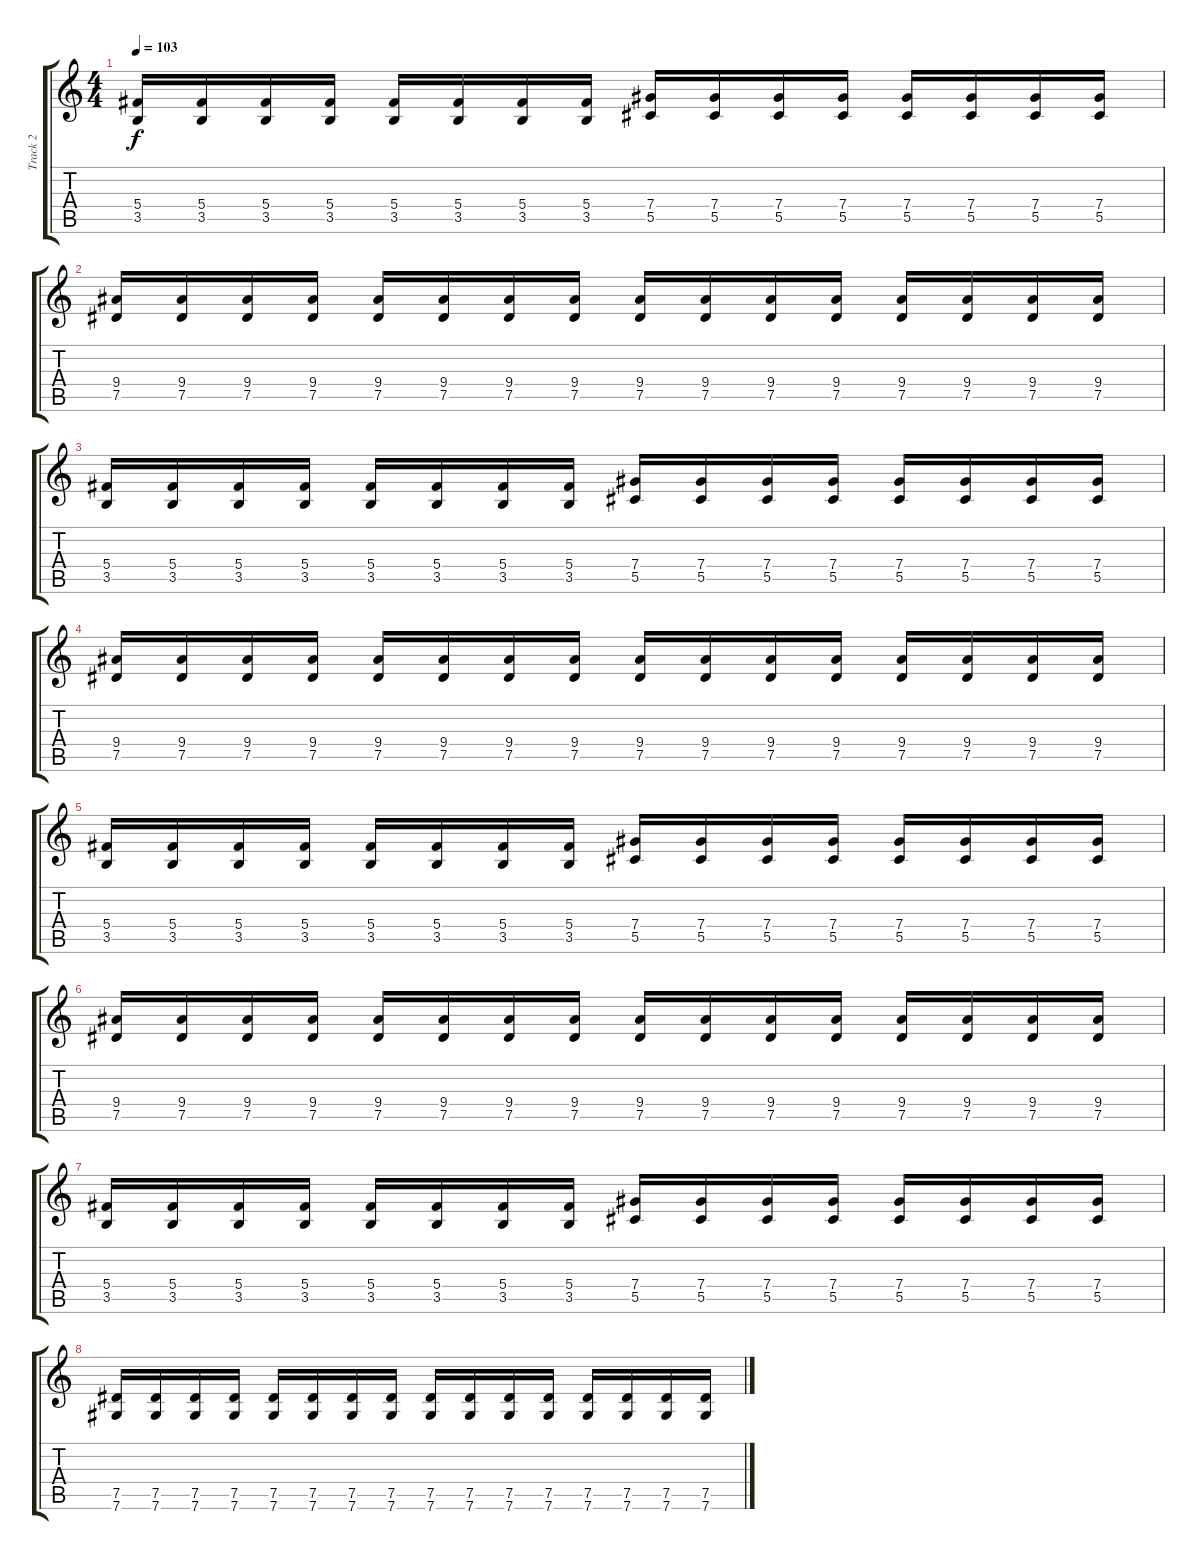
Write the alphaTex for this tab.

\track ("Track 2" "Track 2") {instrument distortionguitar}
\staff {score tabs}
\tuning (Eb4 Bb3 Gb3 Db3 Ab2 Db2) {hide}
\ts (4 4)
\tempo 103
\clef g2
\ks c
(5.4 3.5).16{dy f} (5.4 3.5).16 (5.4 3.5).16 (5.4 3.5).16 (5.4 3.5).16 (5.4 3.5).16 (5.4 3.5).16 (5.4 3.5).16 (7.4 5.5).16 (7.4 5.5).16 (7.4 5.5).16 (7.4 5.5).16 (7.4 5.5).16 (7.4 5.5).16 (7.4 5.5).16 (7.4 5.5).16 |
(9.4 7.5).16 (9.4 7.5).16 (9.4 7.5).16 (9.4 7.5).16 (9.4 7.5).16 (9.4 7.5).16 (9.4 7.5).16 (9.4 7.5).16 (9.4 7.5).16 (9.4 7.5).16 (9.4 7.5).16 (9.4 7.5).16 (9.4 7.5).16 (9.4 7.5).16 (9.4 7.5).16 (9.4 7.5).16 |
(5.4 3.5).16 (5.4 3.5).16 (5.4 3.5).16 (5.4 3.5).16 (5.4 3.5).16 (5.4 3.5).16 (5.4 3.5).16 (5.4 3.5).16 (7.4 5.5).16 (7.4 5.5).16 (7.4 5.5).16 (7.4 5.5).16 (7.4 5.5).16 (7.4 5.5).16 (7.4 5.5).16 (7.4 5.5).16 |
(9.4 7.5).16 (9.4 7.5).16 (9.4 7.5).16 (9.4 7.5).16 (9.4 7.5).16 (9.4 7.5).16 (9.4 7.5).16 (9.4 7.5).16 (9.4 7.5).16 (9.4 7.5).16 (9.4 7.5).16 (9.4 7.5).16 (9.4 7.5).16 (9.4 7.5).16 (9.4 7.5).16 (9.4 7.5).16 |
(5.4 3.5).16 (5.4 3.5).16 (5.4 3.5).16 (5.4 3.5).16 (5.4 3.5).16 (5.4 3.5).16 (5.4 3.5).16 (5.4 3.5).16 (7.4 5.5).16 (7.4 5.5).16 (7.4 5.5).16 (7.4 5.5).16 (7.4 5.5).16 (7.4 5.5).16 (7.4 5.5).16 (7.4 5.5).16 |
(9.4 7.5).16 (9.4 7.5).16 (9.4 7.5).16 (9.4 7.5).16 (9.4 7.5).16 (9.4 7.5).16 (9.4 7.5).16 (9.4 7.5).16 (9.4 7.5).16 (9.4 7.5).16 (9.4 7.5).16 (9.4 7.5).16 (9.4 7.5).16 (9.4 7.5).16 (9.4 7.5).16 (9.4 7.5).16 |
(5.4 3.5).16 (5.4 3.5).16 (5.4 3.5).16 (5.4 3.5).16 (5.4 3.5).16 (5.4 3.5).16 (5.4 3.5).16 (5.4 3.5).16 (7.4 5.5).16 (7.4 5.5).16 (7.4 5.5).16 (7.4 5.5).16 (7.4 5.5).16 (7.4 5.5).16 (7.4 5.5).16 (7.4 5.5).16 |
(7.5 7.6).16 (7.5 7.6).16 (7.5 7.6).16 (7.5 7.6).16 (7.5 7.6).16 (7.5 7.6).16 (7.5 7.6).16 (7.5 7.6).16 (7.5 7.6).16 (7.5 7.6).16 (7.5 7.6).16 (7.5 7.6).16 (7.5 7.6).16 (7.5 7.6).16 (7.5 7.6).16 (7.5 7.6).16
